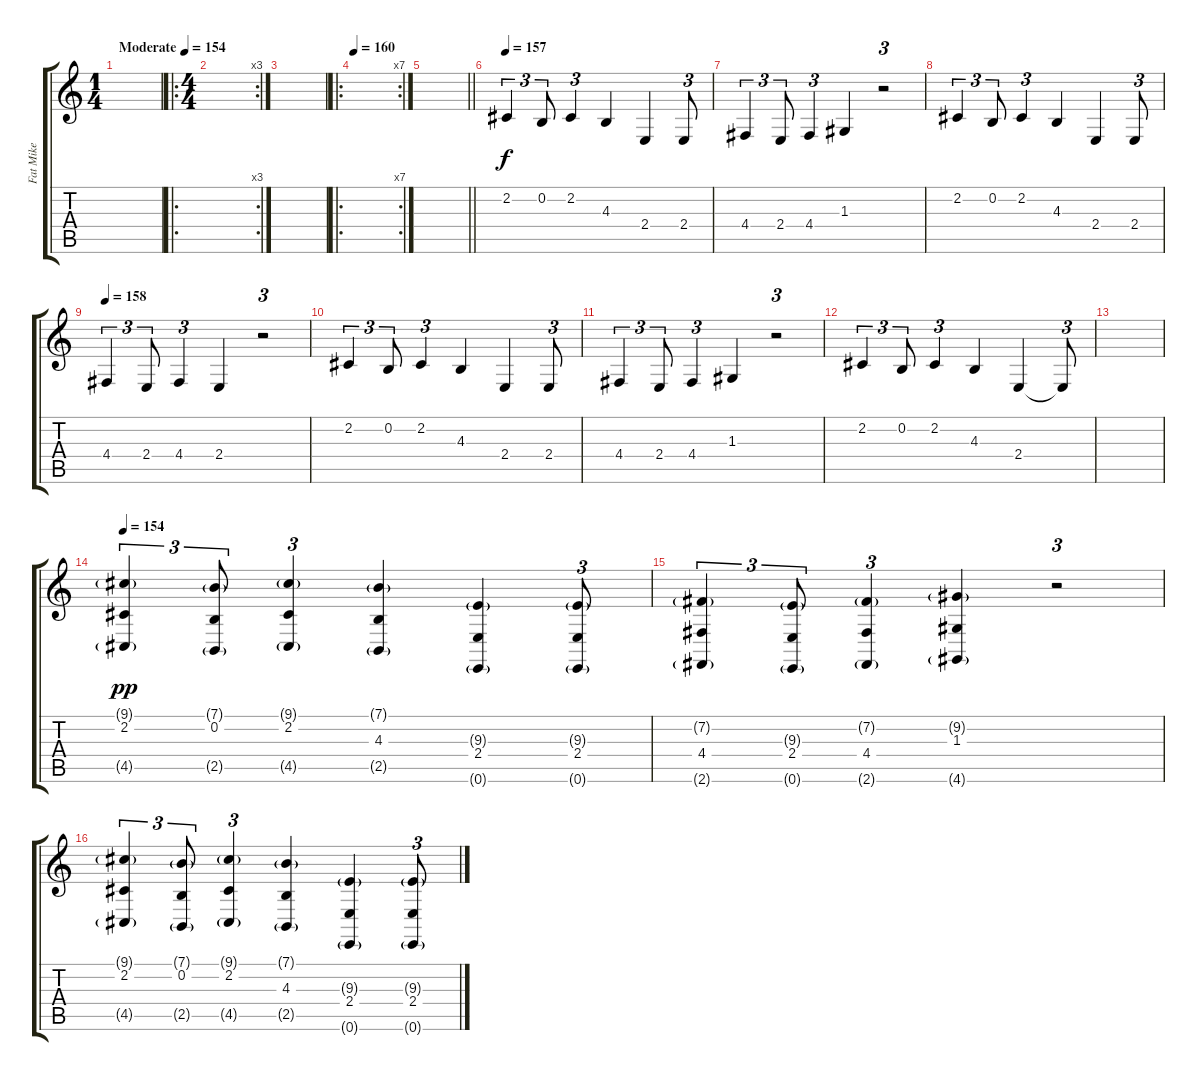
\track ("Fat Mike" "Fat Mike") {instrument bassoon}
\staff {score tabs}
\tuning (E4 B3 G3 D3 A2 E2) {hide}
\ts (1 4)
\tempo (154 "Moderate")
\clef g2
\ks c
|
\ro
\rc 3
\ts (4 4)
|
|
\ro
\rc 7
\tempo 160
|
\barLineRight lightlight
|
\section ("" "")
\tempo 157
2.2.4{tu (3 2)} 0.2.8{tu (3 2)} 2.2.4{tu (3 2)} 4.3.4 2.4.4 2.4.8{tu (3 2)} |
4.4.4{tu (3 2)} 2.4.8{tu (3 2)} 4.4.4{tu (3 2)} 1.3.4 r.2{tu (3 2)} |
2.2.4{tu (3 2)} 0.2.8{tu (3 2)} 2.2.4{tu (3 2)} 4.3.4 2.4.4 2.4.8{tu (3 2)} |
\tempo 158
4.4.4{tu (3 2)} 2.4.8{tu (3 2)} 4.4.4{tu (3 2)} 2.4.4 r.2{tu (3 2)} |
2.2.4{tu (3 2)} 0.2.8{tu (3 2)} 2.2.4{tu (3 2)} 4.3.4 2.4.4 2.4.8{tu (3 2)} |
4.4.4{tu (3 2)} 2.4.8{tu (3 2)} 4.4.4{tu (3 2)} 1.3.4 r.2{tu (3 2)} |
2.2.4{tu (3 2)} 0.2.8{tu (3 2)} 2.2.4{tu (3 2)} 4.3.4 2.4.4 2.4{t}.8{tu (3 2)} |
|
\tempo 154
(9.1{g} 2.2 4.5{g}).4{tu (3 2) dy pp} (7.1{g} 0.2 2.5{g}).8{tu (3 2)} (9.1{g} 2.2 4.5{g}).4{tu (3 2)} (7.1{g} 4.3 2.5{g}).4 (9.3{g} 2.4 0.6{g}).4 (9.3{g} 2.4 0.6{g}).8{tu (3 2)} |
(7.2{g} 4.4 2.6{g}).4{tu (3 2)} (9.3{g} 2.4 0.6{g}).8{tu (3 2)} (7.2{g} 4.4 2.6{g}).4{tu (3 2)} (9.2{g} 1.3 4.6{g}).4 r.2{tu (3 2)} |
(9.1{g} 2.2 4.5{g}).4{tu (3 2)} (7.1{g} 0.2 2.5{g}).8{tu (3 2)} (9.1{g} 2.2 4.5{g}).4{tu (3 2)} (7.1{g} 4.3 2.5{g}).4 (9.3{g} 2.4 0.6{g}).4 (9.3{g} 2.4 0.6{g}).8{tu (3 2)}
